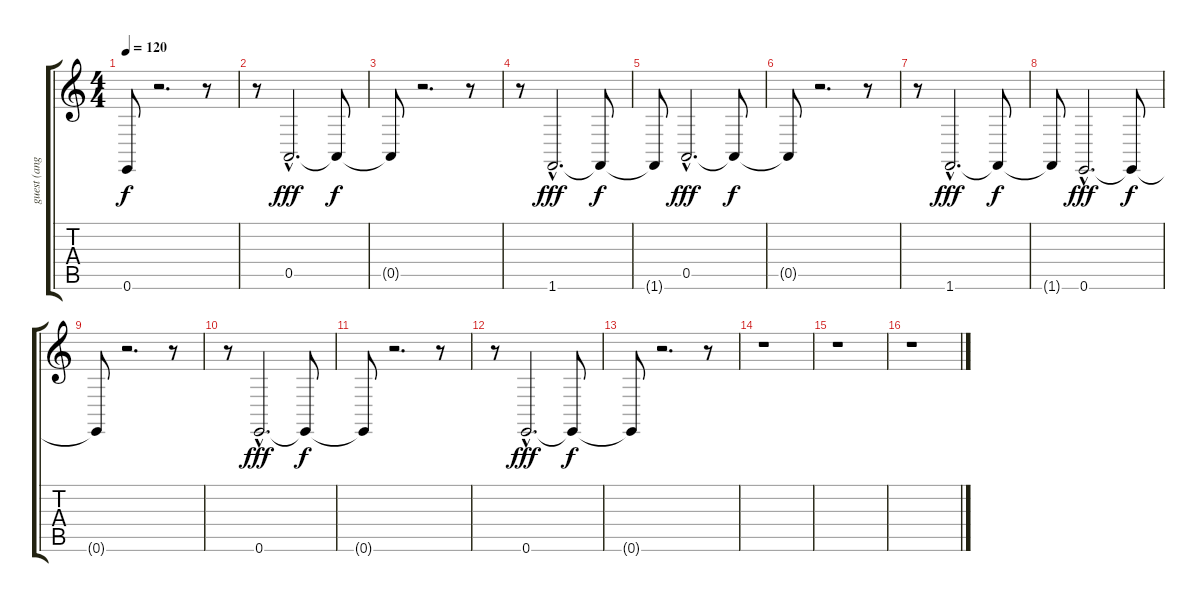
\track ("guest (angie) bell" "guest (ang") {instrument fx3crystal}
\staff {score tabs}
\tuning (E4 B3 G3 D3 A2 E2) {hide}
\ts (4 4)
\tempo 120
\clef g2
\ks c
0.6{t}.8{dy f} r.2{d} r.8 |
r.8 0.5{hac}.2{d dy fff} 0.5{t}.8{dy f} |
0.5{t}.8 r.2{d} r.8 |
r.8 1.6{hac}.2{d dy fff} 1.6{t}.8{dy f} |
1.6{t}.8 0.5{hac}.2{d dy fff} 0.5{t}.8{dy f} |
0.5{t}.8 r.2{d} r.8 |
r.8 1.6{hac}.2{d dy fff} 1.6{t}.8{dy f} |
1.6{t}.8 0.6{hac}.2{d dy fff} 0.6{t}.8{dy f} |
0.6{t}.8 r.2{d} r.8 |
r.8 0.6{hac}.2{d dy fff} 0.6{t}.8{dy f} |
0.6{t}.8 r.2{d} r.8 |
r.8 0.6{hac}.2{d dy fff} 0.6{t}.8{dy f} |
0.6{t}.8 r.2{d} r.8 |
r.1 |
r.1 |
r.1
